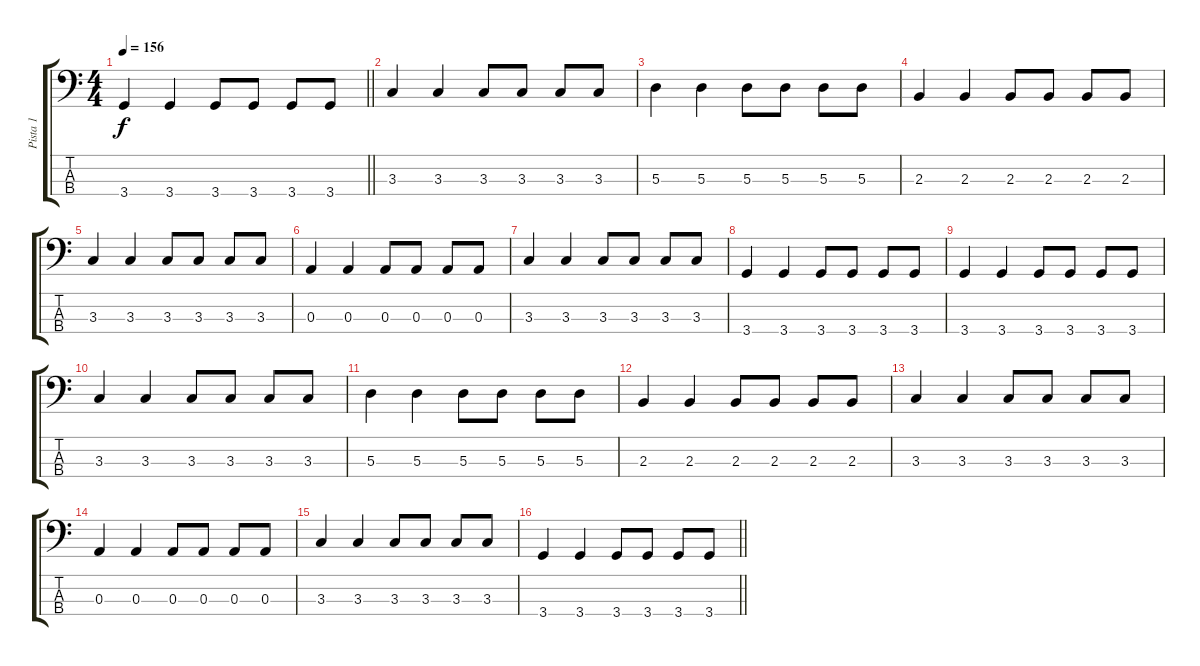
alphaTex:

\track ("Pista 1" "Pista 1") {instrument slapbass2}
\staff {score tabs}
\tuning (G2 D2 A1 E1) {hide}
\ts (4 4)
\tempo 156
\clef f4
\barLineRight lightlight
\ks c
3.4.4{dy f} 3.4.4 3.4.8 3.4.8 3.4.8 3.4.8 |
3.3.4 3.3.4 3.3.8 3.3.8 3.3.8 3.3.8 |
5.3.4 5.3.4 5.3.8 5.3.8 5.3.8 5.3.8 |
2.3.4 2.3.4 2.3.8 2.3.8 2.3.8 2.3.8 |
3.3.4 3.3.4 3.3.8 3.3.8 3.3.8 3.3.8 |
0.3.4 0.3.4 0.3.8 0.3.8 0.3.8 0.3.8 |
3.3.4 3.3.4 3.3.8 3.3.8 3.3.8 3.3.8 |
3.4.4 3.4.4 3.4.8 3.4.8 3.4.8 3.4.8 |
3.4.4 3.4.4 3.4.8 3.4.8 3.4.8 3.4.8 |
3.3.4 3.3.4 3.3.8 3.3.8 3.3.8 3.3.8 |
5.3.4 5.3.4 5.3.8 5.3.8 5.3.8 5.3.8 |
2.3.4 2.3.4 2.3.8 2.3.8 2.3.8 2.3.8 |
3.3.4 3.3.4 3.3.8 3.3.8 3.3.8 3.3.8 |
0.3.4 0.3.4 0.3.8 0.3.8 0.3.8 0.3.8 |
3.3.4 3.3.4 3.3.8 3.3.8 3.3.8 3.3.8 |
\barLineRight lightlight
3.4.4 3.4.4 3.4.8 3.4.8 3.4.8 3.4.8
